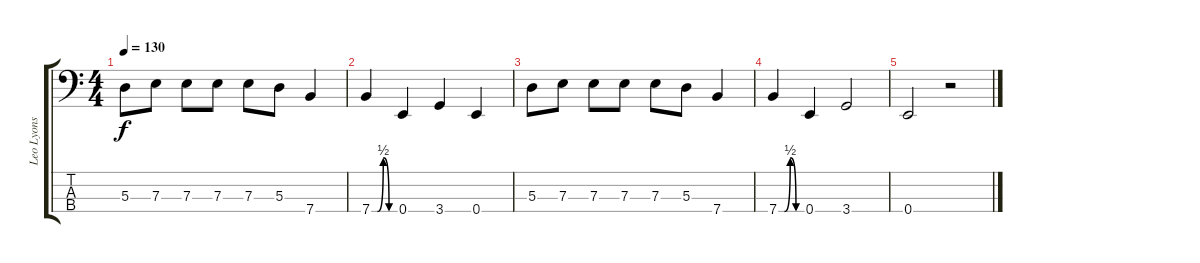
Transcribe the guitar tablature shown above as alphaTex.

\track ("Leo Lyons" "Leo Lyons") {instrument electricbassfinger}
\staff {score tabs}
\tuning (G2 D2 A1 E1) {hide}
\ts (4 4)
\tempo 130
\clef f4
\ks c
5.3.8{dy f} 7.3.8 7.3.8 7.3.8 7.3.8 5.3.8 7.4.4 |
7.4{be (custom 0 0 15 0 30 2 45 0 60 0)}.4 0.4.4 3.4.4 0.4.4 |
5.3.8 7.3.8 7.3.8 7.3.8 7.3.8 5.3.8 7.4.4 |
7.4{be (custom 0 0 15 0 30 2 45 0 60 0)}.4 0.4.4 3.4.2 |
0.4.2 r.2
